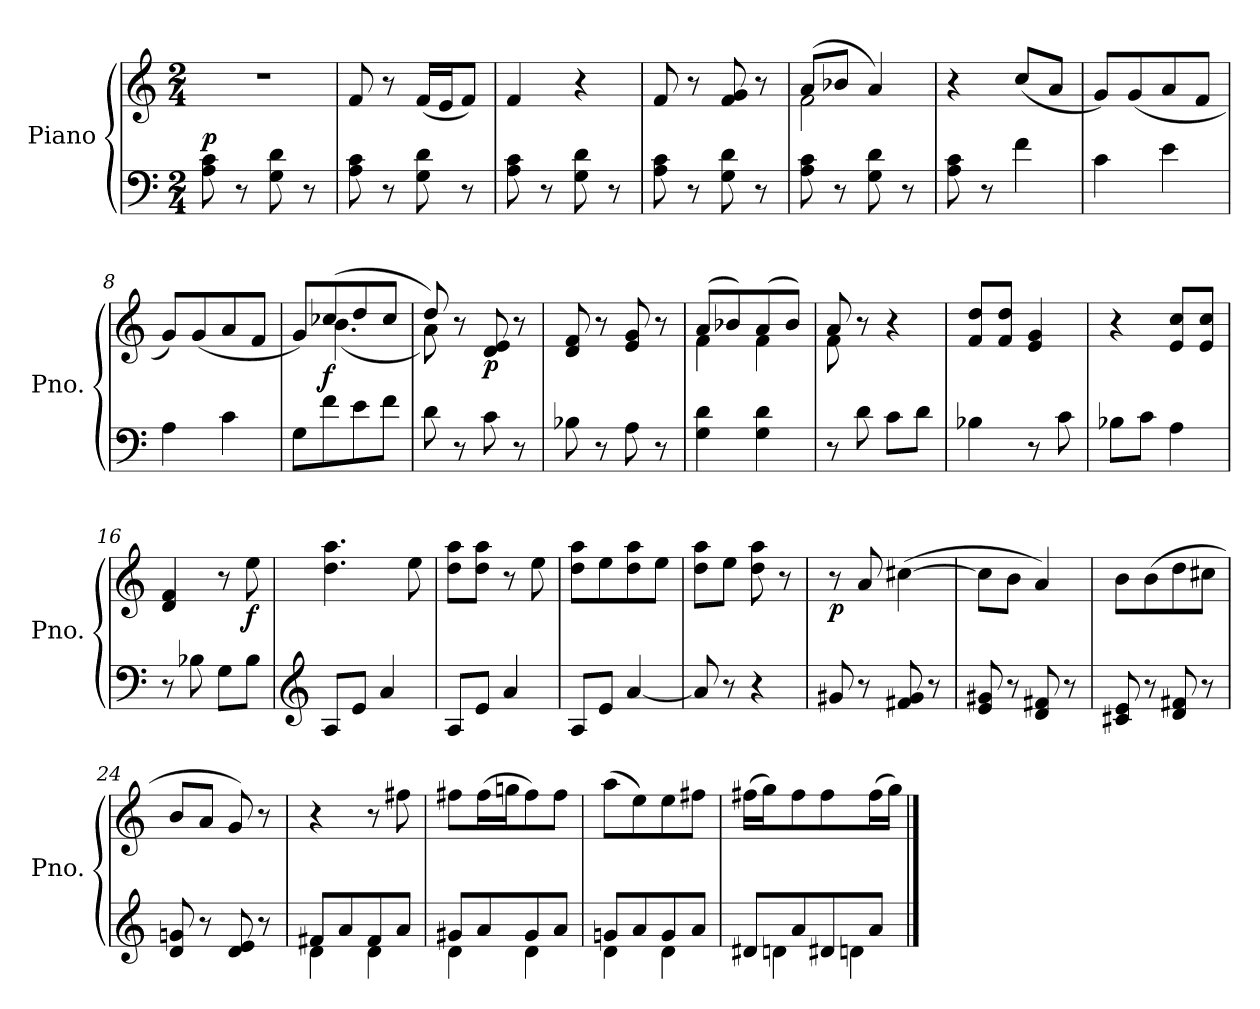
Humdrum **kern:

**kern	**kern	**dynam
*part1	*part1	*part1
*staff2	*staff1	*staff1/2
*I"Piano	*	*
*I'Pno.	*	*
*clefF4	*clefG2	*
*k[]	*k[]	*
*M2/4	*M2/4	*
=1	=1	=1
!	!	!LO:DY:a=2
8A\ 8c\	2r	p
8r	.	.
8G\ 8d\	.	.
8r	.	.
=2	=2	=2
8A\ 8c\	8f/	.
8r	8r	.
8G\ 8d\	(<16f/LL	.
.	16e/J	.
8r	8f/J)	.
=3	=3	=3
8A\ 8c\	4f/	.
8r	.	.
8G\ 8d\	4r	.
8r	.	.
=4	=4	=4
8A\ 8c\	8f/	.
8r	8r	.
8G\ 8d\	8f/ 8g/	.
8r	8r	.
=5	=5	=5
*	*^	*
8A\ 8c\	(>8a/L	2f\	.
8r	8b-X/J	.	.
8G\ 8d\	4a/)	.	.
8r	.	.	.
*	*v	*v	*
!!LO:LB:g=z
=6	=6	=6
8A\ 8c\	4r	.
8r	.	.
4f\	(<8cc/L	.
.	8a/J	.
=7	=7	=7
4c\	8g/L)	.
.	(<8g/	.
4e\	8a/	.
.	8f/J	.
=8	=8	=8
4A\	8g/L)	.
.	(<8g/	.
4c\	8a/	.
.	8f/J	.
=9	=9	=9
*	*^	*
8G\L	8g/L)	8ryy	.
!	!	!	!LO:DY:b
8f\	(>8cc-X/	(<4.b\	f
8e\	8dd/	.	.
8f\J	8cc-/J	.	.
=10	=10	=10	=10
8d\	8dd/)	8a\)	.
8r	8r	8ryy	.
!	!	!	!LO:DY:b
8c\	8d/ 8e/	4ryy	p
8r	8r	.	.
*	*v	*v	*
=11	=11	=11
8B-X\	8d/ 8f/	.
8r	8r	.
8A\	8e/ 8g/	.
8r	8r	.
!!LO:LB:g=z
=12	=12	=12
*	*^	*
4G\ 4d\	(>8a/L	4f\	.
.	8b-X/)	.	.
4G\ 4d\	(>8a/	4f\	.
.	8b-/J)	.	.
=13	=13	=13	=13
8r	8a/	8f\	.
8d\	8r	8ryy	.
8c\L	4r	4ryy	.
8d\J	.	.	.
*	*v	*v	*
=14	=14	=14
4B-X\	8f/ 8dd/L	.
.	8f/ 8dd/J	.
8r	4e/ 4g/	.
8c\	.	.
=15	=15	=15
8B-X\L	4r	.
8c\J	.	.
4A\	8e/ 8cc/L	.
.	8e/ 8cc/J	.
=16	=16	=16
8r	4d/ 4f/	.
8B-X\	.	.
8G\L	8r	.
!	!	!LO:DY:b
8B-\J	8ee\	f
=17	=17	=17
*clefG2	*	*
8A/L	4.dd\ 4.aa\	.
8e/J	.	.
4a/	.	.
.	8ee\	.
!!LO:LB:g=z
=18	=18	=18
8A/L	8dd\ 8aa\L	.
8e/J	8dd\ 8aa\J	.
4a/	8r	.
.	8ee\	.
=19	=19	=19
8A/L	8dd\ 8aa\L	.
8e/J	8ee\	.
[4a/	8dd\ 8aa\	.
.	8ee\J	.
=20	=20	=20
8a/]	8dd\ 8aa\L	.
8r	8ee\J	.
4r	8dd\ 8aa\	.
.	8r	.
=21	=21	=21
!	!	!LO:DY:b
8g#X/	8r	p
8r	8a/	.
8f#X/ 8g#/	(>[4cc#X\	.
8r	.	.
=22	=22	=22
8e/ 8g#X/	8cc#\L]	.
8r	8b\J	.
8d/ 8f#X/	4a/)	.
8r	.	.
=23	=23	=23
8c#X/ 8e/	8b\L	.
8r	(>8b\	.
8d/ 8f#X/	8dd\	.
8r	8cc#X\J	.
!!LO:LB:g=z
=24	=24	=24
8d/ 8gn/	8b/L	.
8r	8a/J	.
8d/ 8e/	8g/)	.
8r	8r	.
=25	=25	=25
*^	*	*
8f#X/L	4d\	4r	.
8a/	.	.	.
8f#/	4d\	8r	.
8a/J	.	8ff#X\	.
=26	=26	=26	=26
8g#X/L	4d\	8ff#X\L	.
8a/	.	(>16ff#\L	.
.	.	16ggn\J	.
8g#/	4d\	8ff#\)	.
8a/J	.	8ff#\J	.
=27	=27	=27	=27
8gn/L	4d\	(>8aa\L	.
8a/	.	8ee\)	.
8g/	4d\	8ee\	.
8a/J	.	8ff#X\J	.
=28	=28	=28	=28
8d#X/L	4dn\	(>16ff#X\LL	.
.	.	16gg\J)	.
8a/	.	8ff#\	.
8d#X/	4dn\	8ff#\	.
8a/J	.	(>16ff#\L	.
.	.	16gg\JJ)	.
*v	*v	*	*
==	==	==
*-	*-	*-
